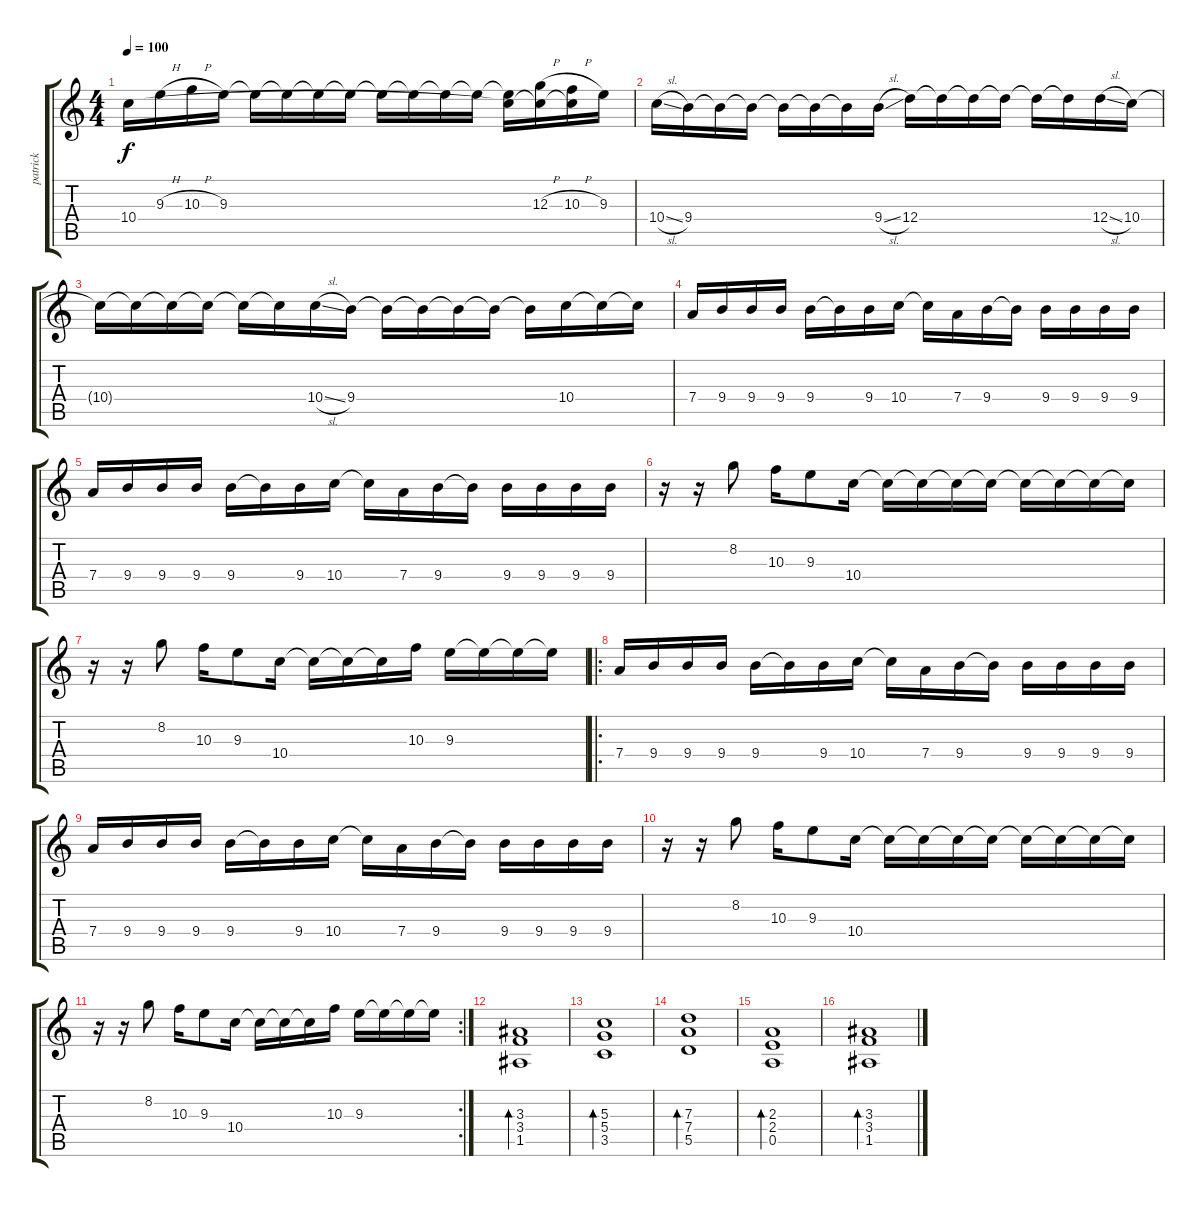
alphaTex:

\track ("patrick" "patrick") {instrument distortionguitar}
\staff {score tabs}
\tuning (E4 B3 G3 D3 A2 D2) {hide}
\ts (4 4)
\tempo 100
\clef g2
\ks c
10.4.16{dy f} 9.3{h}.16 10.3{h}.16 9.3.16 9.3{t}.16 9.3{t}.16 9.3{t}.16 9.3{t}.16 9.3{t}.16 9.3{t}.16 9.3{t}.16 9.3{t}.16 (9.3{t} 10.4{t}).16 (12.3{h} 10.4{t}).16 (10.3{h} 10.4{t}).16 9.3.16 |
10.4{sl}.16 9.4.16 9.4{t}.16 9.4{t}.16 9.4{t}.16 9.4{t}.16 9.4{t}.16 9.4{sl}.16 12.4.16 12.4{t}.16 12.4{t}.16 12.4{t}.16 12.4{t}.16 12.4{t}.16 12.4{sl}.16 10.4.16 |
10.4{t}.16 10.4{t}.16 10.4{t}.16 10.4{t}.16 10.4{t}.16 10.4{t}.16 10.4{sl}.16 9.4.16 9.4{t}.16 9.4{t}.16 9.4{t}.16 9.4{t}.16 9.4{t}.16 10.4.16 10.4{t}.16 10.4{t}.16 |
7.4.16{instrument distortionguitar} 9.4.16 9.4.16 9.4.16 9.4.16 9.4{t}.16 9.4.16 10.4.16 10.4{t}.16 7.4.16 9.4.16 9.4{t}.16 9.4.16 9.4.16 9.4.16 9.4.16 |
7.4.16{instrument distortionguitar} 9.4.16 9.4.16 9.4.16 9.4.16 9.4{t}.16 9.4.16 10.4.16 10.4{t}.16 7.4.16 9.4.16 9.4{t}.16 9.4.16 9.4.16 9.4.16 9.4.16 |
r.16 r.16 8.2.8 10.3.16 9.3.8 10.4.16 10.4{t}.16 10.4{t}.16 10.4{t}.16 10.4{t}.16 10.4{t}.16 10.4{t}.16 10.4{t}.16 10.4{t}.16 |
r.16 r.16 8.2.8 10.3.16 9.3.8 10.4.16 10.4{t}.16 10.4{t}.16 10.4{t}.16 10.3.16 9.3.16 9.3{t}.16 9.3{t}.16 9.3{t}.16 |
\ro
7.4.16{instrument distortionguitar} 9.4.16 9.4.16 9.4.16 9.4.16 9.4{t}.16 9.4.16 10.4.16 10.4{t}.16 7.4.16 9.4.16 9.4{t}.16 9.4.16 9.4.16 9.4.16 9.4.16 |
7.4.16{instrument distortionguitar} 9.4.16 9.4.16 9.4.16 9.4.16 9.4{t}.16 9.4.16 10.4.16 10.4{t}.16 7.4.16 9.4.16 9.4{t}.16 9.4.16 9.4.16 9.4.16 9.4.16 |
r.16 r.16 8.2.8 10.3.16 9.3.8 10.4.16 10.4{t}.16 10.4{t}.16 10.4{t}.16 10.4{t}.16 10.4{t}.16 10.4{t}.16 10.4{t}.16 10.4{t}.16 |
\rc 2
r.16 r.16 8.2.8 10.3.16 9.3.8 10.4.16 10.4{t}.16 10.4{t}.16 10.4{t}.16 10.3.16 9.3.16 9.3{t}.16 9.3{t}.16 9.3{t}.16 |
(3.3 3.4 1.5).1{bd 480 instrument electricguitarjazz} |
(5.3 5.4 3.5).1{bd 480} |
(7.3 7.4 5.5).1{bd 480} |
(2.3 2.4 0.5).1{bd 480} |
(3.3 3.4 1.5).1{bd 480 instrument electricguitarjazz}
